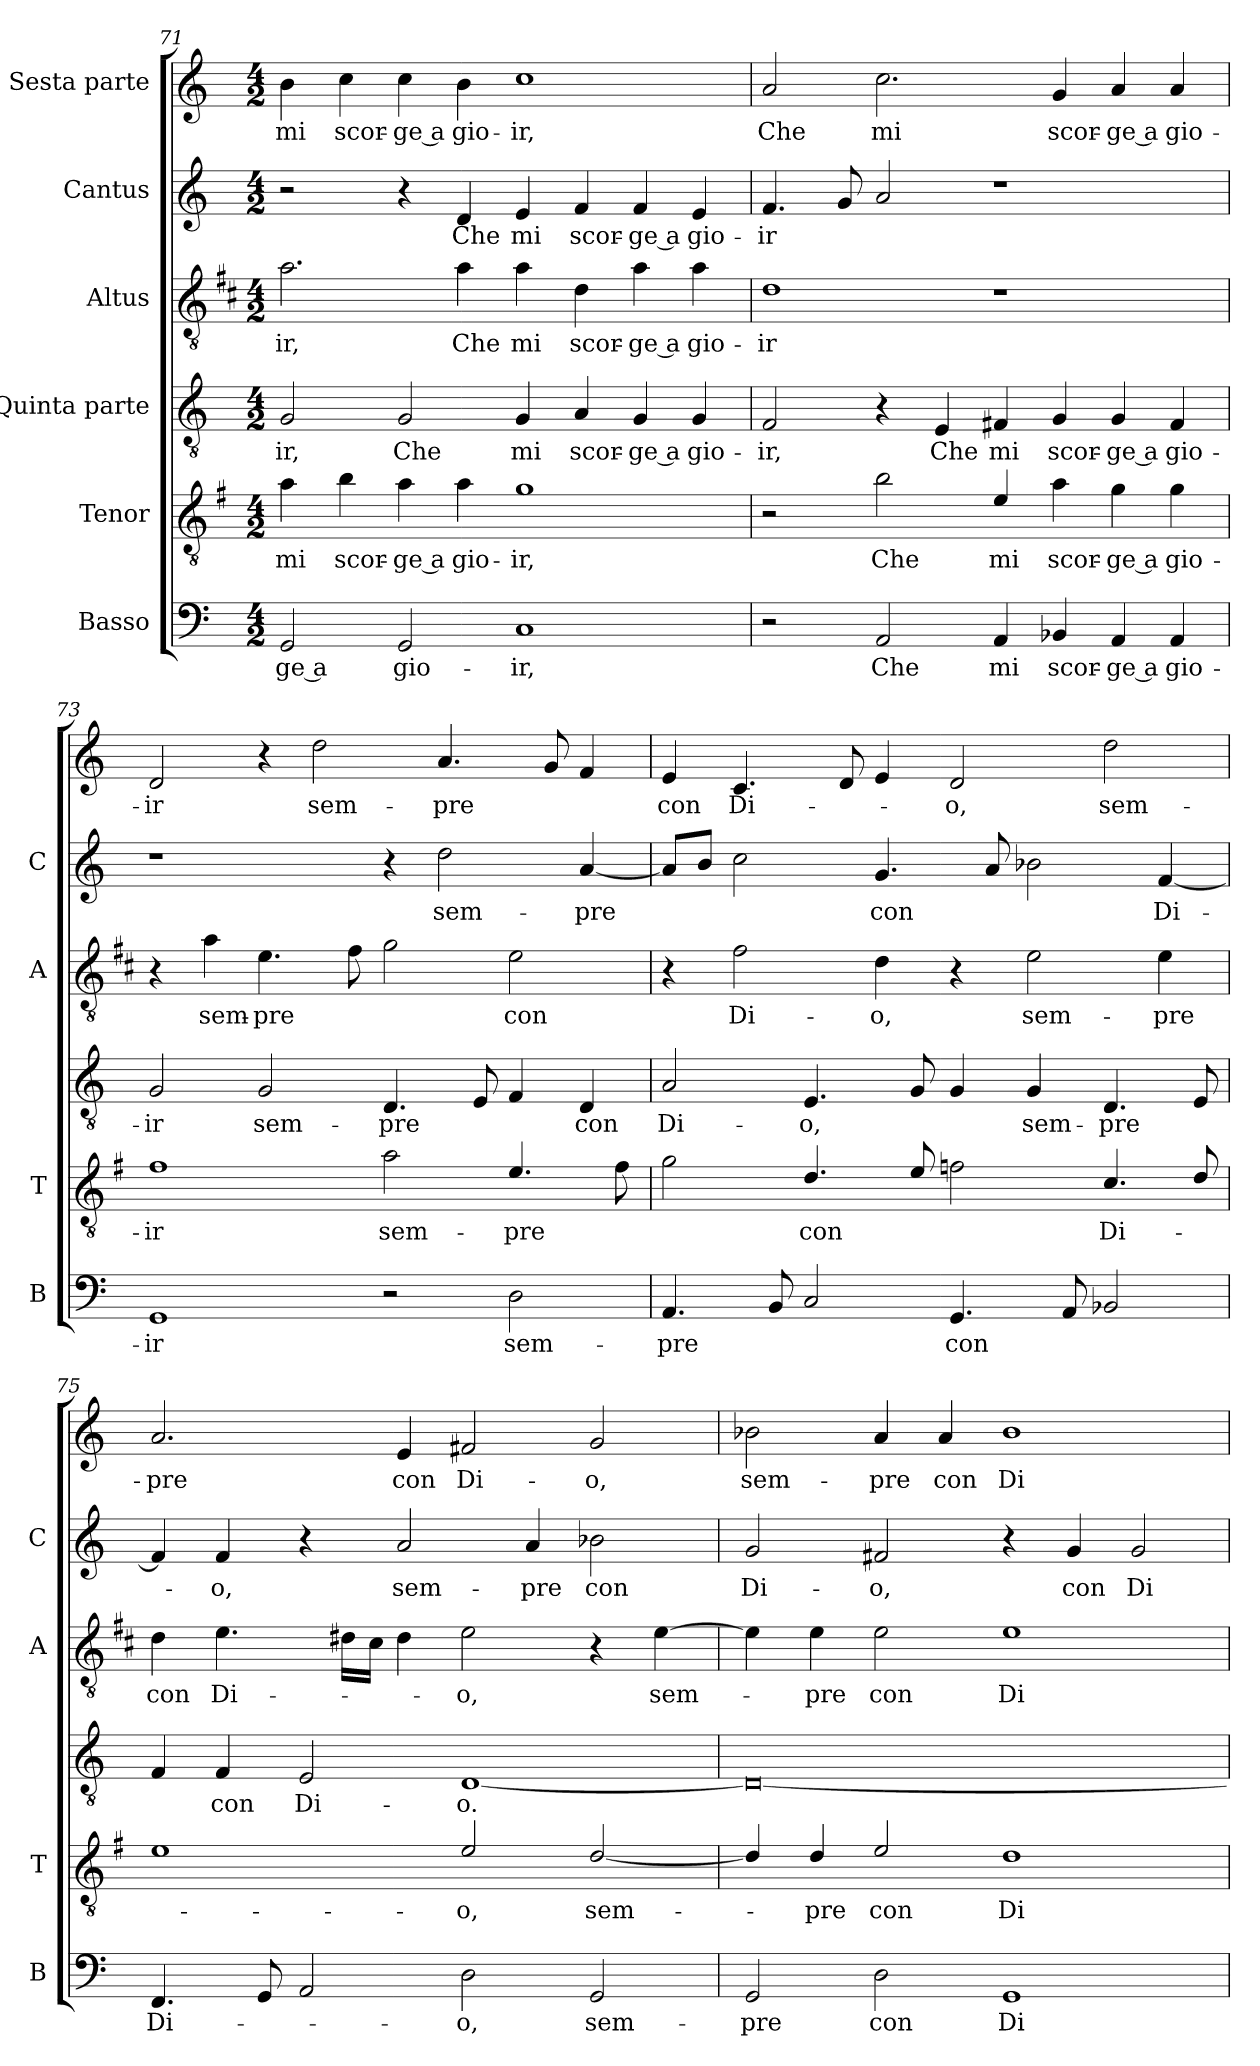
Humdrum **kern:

**kern	**text	**kern	**text	**kern	**text	**kern	**text	**kern	**text	**kern	**text
*part6	*part6	*part5	*part5	*part4	*part4	*part3	*part3	*part2	*part2	*part1	*part1
*staff6	*staff6	*staff5	*staff5	*staff4	*staff4	*staff3	*staff3	*staff2	*staff2	*staff1	*staff1
*I"Basso	*	*I"Tenor	*	*I"Quinta parte	*	*I"Altus	*	*I"Cantus	*	*I"Sesta parte	*
*I'B	*	*I'T	*	*	*	*I'A	*	*I'C	*	*	*
*clefF4	*	*clefGv2	*	*clefGv2	*	*clefGv2	*	*clefG2	*	*clefG2	*
*	*	*ITrd4c7	*	*	*	*ITrd1c2	*	*	*	*	*
*k[]	*	*k[]	*	*k[]	*	*k[]	*	*k[]	*	*k[]	*
*C:	*	*C:	*	*C:	*	*C:	*	*C:	*	*C:	*
*M4/2	*	*M4/2	*	*M4/2	*	*M4/2	*	*M4/2	*	*M4/2	*
=71	=71	=71	=71	=71	=71	=71	=71	=71	=71	=71	=71
!	!LO:LY:b	!	!LO:LY:b	!	!LO:LY:b	!	!LO:LY:b	!	!	!	!LO:LY:b
2GG/	-ge a	4d\	mi	2G/	-ir,	2.g\	-ir,	2r	.	4b\	mi
!	!	!	!LO:LY:b	!	!	!	!	!	!	!	!LO:LY:b
.	.	4e\	scor-	.	.	.	.	.	.	4cc\	scor-
!	!LO:LY:b	!	!LO:LY:b	!	!LO:LY:b	!	!	!	!	!	!LO:LY:b
2GG/	gio-	4d\	-ge a	2G/	Che	.	.	4r	.	4cc\	-ge a
!	!	!	!LO:LY:b	!	!	!	!LO:LY:b	!	!LO:LY:b	!	!LO:LY:b
.	.	4d\	gio-	.	.	4g\	Che	4d/	Che	4b\	gio-
!	!LO:LY:b	!	!LO:LY:b	!	!LO:LY:b	!	!LO:LY:b	!	!LO:LY:b	!	!LO:LY:b
1C	-ir,	1c	-ir,	4G/	mi	4g\	mi	4e/	mi	1cc	-ir,
!	!	!	!	!	!LO:LY:b	!	!LO:LY:b	!	!LO:LY:b	!	!
.	.	.	.	4A/	scor-	4c\	scor-	4f/	scor-	.	.
!	!	!	!	!	!LO:LY:b	!	!LO:LY:b	!	!LO:LY:b	!	!
.	.	.	.	4G/	-ge a	4g\	-ge a	4f/	-ge a	.	.
!	!	!	!	!	!LO:LY:b	!	!LO:LY:b	!	!LO:LY:b	!	!
.	.	.	.	4G/	gio-	4g\	gio-	4e/	gio-	.	.
!!LO:LB:g=z
=72	=72	=72	=72	=72	=72	=72	=72	=72	=72	=72	=72
!	!	!	!	!	!LO:LY:b	!	!LO:LY:b	!	!LO:LY:b	!	!LO:LY:b
2r	.	2r	.	2F/	-ir,	1c	-ir	4.f/	-ir	2a/	Che
.	.	.	.	.	.	.	.	8g/	.	.	.
!	!LO:LY:b	!	!LO:LY:b	!	!	!	!	!	!	!	!LO:LY:b
2AA/	Che	2e\	Che	4r	.	.	.	2a/	.	2.cc\	mi
!	!	!	!	!	!LO:LY:b	!	!	!	!	!	!
.	.	.	.	4E/	Che	.	.	.	.	.	.
!	!LO:LY:b	!	!LO:LY:b	!	!LO:LY:b	!	!	!	!	!	!
4AA/	mi	4A/	mi	4F#X/	mi	1r	.	1r	.	.	.
!	!LO:LY:b	!	!LO:LY:b	!	!LO:LY:b	!	!	!	!	!	!LO:LY:b
4BB-X/	scor-	4d\	scor-	4G/	scor-	.	.	.	.	4g/	scor-
!	!LO:LY:b	!	!LO:LY:b	!	!LO:LY:b	!	!	!	!	!	!LO:LY:b
4AA/	-ge a	4c\	-ge a	4G/	-ge a	.	.	.	.	4a/	-ge a
!	!LO:LY:b	!	!LO:LY:b	!	!LO:LY:b	!	!	!	!	!	!LO:LY:b
4AA/	gio-	4c\	gio-	4F#/	gio-	.	.	.	.	4a/	gio-
=73	=73	=73	=73	=73	=73	=73	=73	=73	=73	=73	=73
!	!LO:LY:b	!	!LO:LY:b	!	!LO:LY:b	!	!	!	!	!	!LO:LY:b
1GG	-ir	1B	-ir	2G/	-ir	4r	.	1r	.	2d/	-ir
!	!	!	!	!	!	!	!LO:LY:b	!	!	!	!
.	.	.	.	.	.	4g\	sem-	.	.	.	.
!	!	!	!	!	!LO:LY:b	!	!LO:LY:b	!	!	!	!
.	.	.	.	2G/	sem-	4.d\	-pre	.	.	4r	.
!	!	!	!	!	!	!	!	!	!	!	!LO:LY:b
.	.	.	.	.	.	.	.	.	.	2dd\	sem-
.	.	.	.	.	.	8e\	.	.	.	.	.
!	!	!	!LO:LY:b	!	!LO:LY:b	!	!	!	!	!	!
2r	.	2d\	sem-	4.D/	-pre	2f\	.	4r	.	.	.
!	!	!	!	!	!	!	!	!	!LO:LY:b	!	!LO:LY:b
.	.	.	.	.	.	.	.	2dd\	sem-	4.a/	-pre
.	.	.	.	8E/	.	.	.	.	.	.	.
!	!LO:LY:b	!	!LO:LY:b	!	!	!	!LO:LY:b	!	!	!	!
2D\	sem-	4.A/	-pre	4F/	.	2d\	con	.	.	.	.
.	.	.	.	.	.	.	.	.	.	8g/	.
!	!	!	!	!	!LO:LY:b	!	!	!	!LO:LY:b	!	!
.	.	.	.	4D/	con	.	.	[4a/	-pre	4f/	.
.	.	8B\	.	.	.	.	.	.	.	.	.
=74	=74	=74	=74	=74	=74	=74	=74	=74	=74	=74	=74
!	!LO:LY:b	!	!	!	!LO:LY:b	!	!	!	!	!	!LO:LY:b
4.AA/	-pre	2c\	.	2A/	Di-	4r	.	8a/L]	.	4e/	con
.	.	.	.	.	.	.	.	8b/J	.	.	.
!	!	!	!	!	!	!	!LO:LY:b	!	!	!	!LO:LY:b
.	.	.	.	.	.	2e\	Di-	2cc\	.	4.c/	Di-
8BB/	.	.	.	.	.	.	.	.	.	.	.
!	!	!	!LO:LY:b	!	!LO:LY:b	!	!	!	!	!	!
2C/	.	4.G/	con	4.E/	-o,	.	.	.	.	.	.
.	.	.	.	.	.	.	.	.	.	8d/	.
!	!	!	!	!	!	!	!LO:LY:b	!	!LO:LY:b	!	!
.	.	.	.	.	.	4c\	-o,	4.g/	con	4e/	.
.	.	8A/	.	8G/	.	.	.	.	.	.	.
!	!LO:LY:b	!	!	!	!	!	!	!	!	!	!LO:LY:b
4.GG/	con	2B-X\	.	4G/	.	4r	.	.	.	2d/	-o,
.	.	.	.	.	.	.	.	8a/	.	.	.
!	!	!	!	!	!LO:LY:b	!	!LO:LY:b	!	!	!	!
.	.	.	.	4G/	sem-	2d\	sem-	2b-X\	.	.	.
8AA/	.	.	.	.	.	.	.	.	.	.	.
!	!	!	!LO:LY:b	!	!LO:LY:b	!	!	!	!	!	!LO:LY:b
2BB-X/	.	4.F/	Di-	4.D/	-pre	.	.	.	.	2dd\	sem-
!	!	!	!	!	!	!	!LO:LY:b	!	!LO:LY:b	!	!
.	.	.	.	.	.	4d\	-pre	[4f/	Di-	.	.
.	.	8G/	.	8E/	.	.	.	.	.	.	.
=75	=75	=75	=75	=75	=75	=75	=75	=75	=75	=75	=75
!	!LO:LY:b	!	!	!	!	!	!LO:LY:b	!	!	!	!LO:LY:b
4.FF/	Di-	1A	.	4F/	.	4c\	con	4f/]	.	2.a/	-pre
!	!	!	!	!	!LO:LY:b	!	!LO:LY:b	!	!LO:LY:b	!	!
.	.	.	.	4F/	con	4.d\	Di-	4f/	-o,	.	.
8GG/	.	.	.	.	.	.	.	.	.	.	.
!	!	!	!	!	!LO:LY:b	!	!	!	!	!	!
2AA/	.	.	.	2E/	Di-	.	.	4r	.	.	.
.	.	.	.	.	.	16c#X\LL	.	.	.	.	.
.	.	.	.	.	.	16B\JJ	.	.	.	.	.
!	!	!	!	!	!	!	!	!	!LO:LY:b	!	!LO:LY:b
.	.	.	.	.	.	4c#\	.	2a/	sem-	4e/	con
!	!LO:LY:b	!	!LO:LY:b	!	!LO:LY:b	!	!LO:LY:b	!	!	!	!LO:LY:b
2D\	-o,	2A/	-o,	[1D	-o.	2d\	-o,	.	.	2f#X/	Di-
!	!	!	!	!	!	!	!	!	!LO:LY:b	!	!
.	.	.	.	.	.	.	.	4a/	-pre	.	.
!	!LO:LY:b	!	!LO:LY:b	!	!	!	!	!	!LO:LY:b	!	!LO:LY:b
2GG/	sem-	[2G/	sem-	.	.	4r	.	2b-X\	con	2g/	-o,
!	!	!	!	!	!	!	!LO:LY:b	!	!	!	!
.	.	.	.	.	.	[4d\	sem-	.	.	.	.
=76	=76	=76	=76	=76	=76	=76	=76	=76	=76	=76	=76
!	!LO:LY:b	!	!	!	!	!	!	!	!LO:LY:b	!	!LO:LY:b
2GG/	-pre	4G/]	.	0D_	.	4d\]	.	2g/	Di-	2b-X\	sem-
!	!	!	!LO:LY:b	!	!	!	!LO:LY:b	!	!	!	!
.	.	4G/	-pre	.	.	4d\	-pre	.	.	.	.
!	!LO:LY:b	!	!LO:LY:b	!	!	!	!LO:LY:b	!	!LO:LY:b	!	!LO:LY:b
2D\	con	2A/	con	.	.	2d\	con	2f#X/	-o,	4a/	-pre
!	!	!	!	!	!	!	!	!	!	!	!LO:LY:b
.	.	.	.	.	.	.	.	.	.	4a/	con
!	!LO:LY:b	!	!LO:LY:b	!	!	!	!LO:LY:b	!	!	!	!LO:LY:b
1GG	Di-	1G	Di-	.	.	1d	Di-	4r	.	1b-	Di-
!	!	!	!	!	!	!	!	!	!LO:LY:b	!	!
.	.	.	.	.	.	.	.	4g/	con	.	.
!	!	!	!	!	!	!	!	!	!LO:LY:b	!	!
.	.	.	.	.	.	.	.	2g/	Di-	.	.
=	=	=	=	=	=	=	=	=	=	=	=
*-	*-	*-	*-	*-	*-	*-	*-	*-	*-	*-	*-
